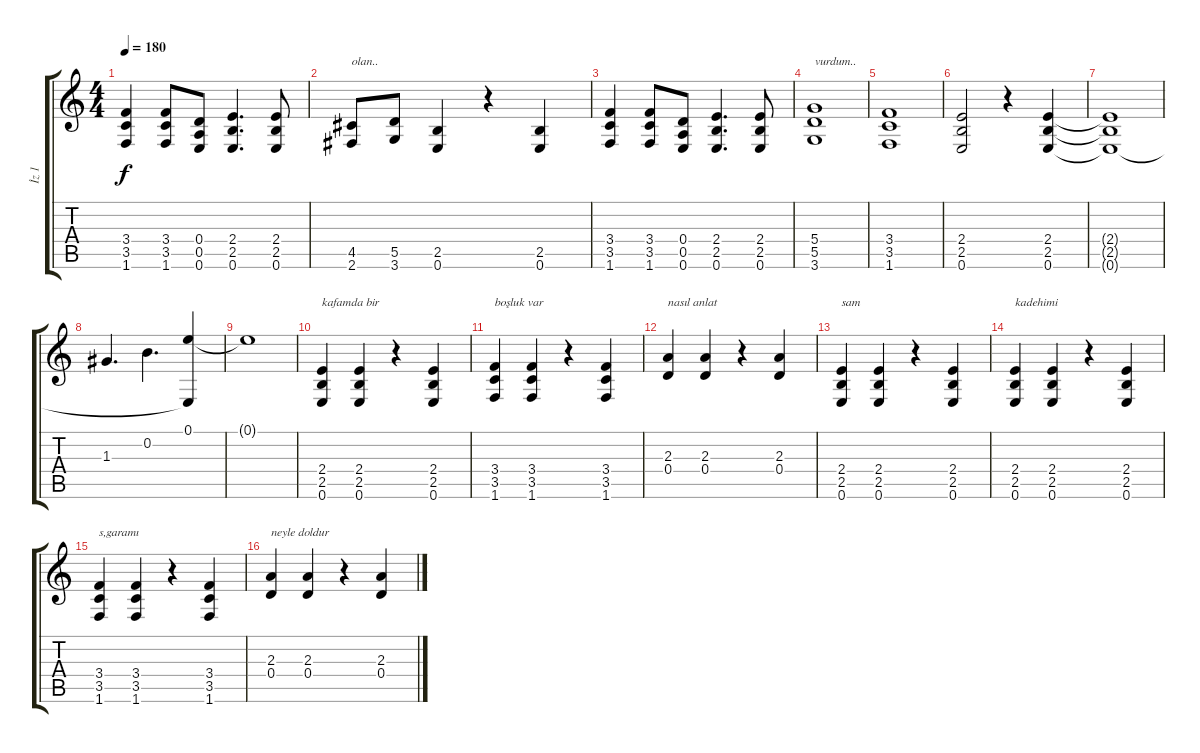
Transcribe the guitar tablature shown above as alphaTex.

\track ("İz 1" "İz 1") {instrument distortionguitar}
\staff {score tabs}
\tuning (E4 B3 G3 D3 A2 E2) {hide}
\ts (4 4)
\tempo 180
\clef g2
\ks c
(3.4 3.5 1.6).4{dy f} (3.4 3.5 1.6).8 (0.4 0.5 0.6).8 (2.4 2.5 0.6).4{d} (2.4 2.5 0.6).8 |
(4.5 2.6).8{txt "olan.."} (5.5 3.6).8 (2.5 0.6).4 r.4 (2.5 0.6).4 |
(3.4 3.5 1.6).4 (3.4 3.5 1.6).8 (0.4 0.5 0.6).8 (2.4 2.5 0.6).4{d} (2.4 2.5 0.6).8 |
(5.4 5.5 3.6).1{txt "vurdum.."} |
(3.4 3.5 1.6).1 |
(2.4 2.5 0.6).2 r.4 (2.4 2.5 0.6).4 |
(2.4{t} 2.5{t} 0.6{t}).1 |
1.3.4{d} 0.2.4{d} (0.1 0.6{t}).4 |
0.1{t}.1 |
(2.4 2.5 0.6).4{txt "kafamda bir "} (2.4 2.5 0.6).4 r.4 (2.4 2.5 0.6).4 |
(3.4 3.5 1.6).4{txt "boşluk var"} (3.4 3.5 1.6).4 r.4 (3.4 3.5 1.6).4 |
(2.3 0.4).4{txt "nasıl anlat"} (2.3 0.4).4 r.4 (2.3 0.4).4 |
(2.4 2.5 0.6).4{txt "sam"} (2.4 2.5 0.6).4 r.4 (2.4 2.5 0.6).4 |
(2.4 2.5 0.6).4{txt "kadehimi "} (2.4 2.5 0.6).4 r.4 (2.4 2.5 0.6).4 |
(3.4 3.5 1.6).4{txt "s,garamı"} (3.4 3.5 1.6).4 r.4 (3.4 3.5 1.6).4 |
(2.3 0.4).4{txt "neyle doldur"} (2.3 0.4).4 r.4 (2.3 0.4).4
